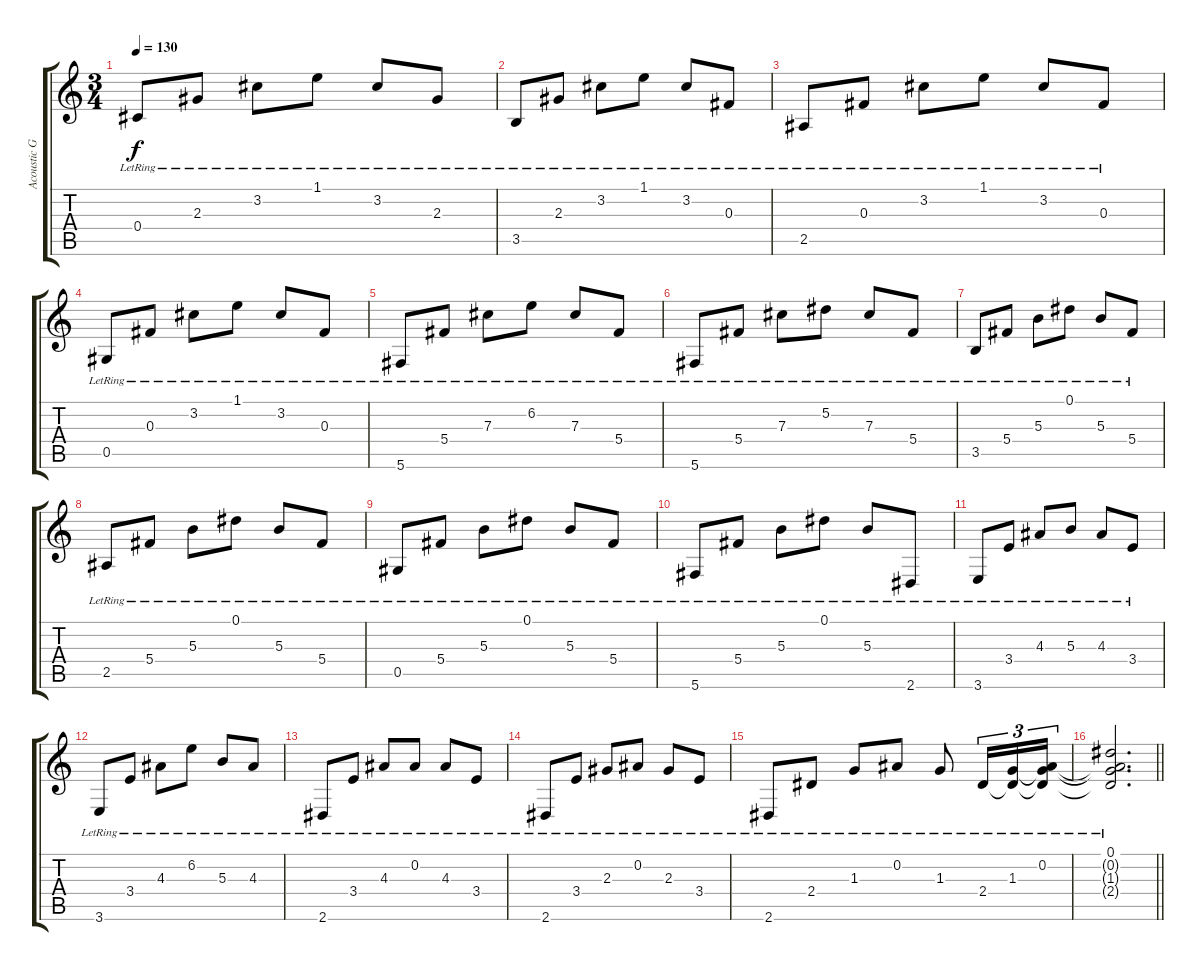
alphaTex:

\track ("Acoustic Gtr" "Acoustic G") {instrument acousticguitarsteel}
\staff {score tabs}
\tuning (Eb4 Bb3 Gb3 Db3 Ab2 Db2) {hide}
\ts (3 4)
\tempo 130
\clef g2
\ks c
0.4{lr}.8{dy f} 2.3{lr}.8 3.2{lr}.8 1.1{lr}.8 3.2{lr}.8 2.3{lr}.8 |
3.5{lr}.8 2.3{lr}.8 3.2{lr}.8 1.1{lr}.8 3.2{lr}.8 0.3{lr}.8 |
2.5{lr}.8 0.3{lr}.8 3.2{lr}.8 1.1{lr}.8 3.2{lr}.8 0.3{lr}.8 |
0.5{lr}.8 0.3{lr}.8 3.2{lr}.8 1.1{lr}.8 3.2{lr}.8 0.3{lr}.8 |
5.6{lr}.8 5.4{lr}.8 7.3{lr}.8 6.2{lr}.8 7.3{lr}.8 5.4{lr}.8 |
5.6{lr}.8 5.4{lr}.8 7.3{lr}.8 5.2{lr}.8 7.3{lr}.8 5.4{lr}.8 |
3.5{lr}.8 5.4{lr}.8 5.3{lr}.8 0.1{lr}.8 5.3{lr}.8 5.4{lr}.8 |
2.5{lr}.8 5.4{lr}.8 5.3{lr}.8 0.1{lr}.8 5.3{lr}.8 5.4{lr}.8 |
0.5{lr}.8 5.4{lr}.8 5.3{lr}.8 0.1{lr}.8 5.3{lr}.8 5.4{lr}.8 |
5.6{lr}.8 5.4{lr}.8 5.3{lr}.8 0.1{lr}.8 5.3{lr}.8 2.6{lr}.8 |
3.6{lr}.8 3.4{lr}.8 4.3{lr}.8 5.3{lr}.8 4.3{lr}.8 3.4{lr}.8 |
3.6{lr}.8 3.4{lr}.8 4.3{lr}.8 6.2{lr}.8 5.3{lr}.8 4.3{lr}.8 |
2.6{lr}.8 3.4{lr}.8 4.3{lr}.8 0.2{lr}.8 4.3{lr}.8 3.4{lr}.8 |
2.6{lr}.8 3.4{lr}.8 2.3{lr}.8 0.2{lr}.8 2.3{lr}.8 3.4{lr}.8 |
2.6{lr}.8 2.4{lr}.8 1.3{lr}.8 0.2{lr}.8 1.3{lr}.8 2.4{lr}.16{tu (3 2)} (1.3{lr} 2.4{t}).16{tu (3 2)} (0.2{lr} 1.3{t} 2.4{t}).16{tu (3 2)} |
\barLineRight lightlight
(0.1{lr} 0.2{t} 1.3{t} 2.4{t}).2{d}
